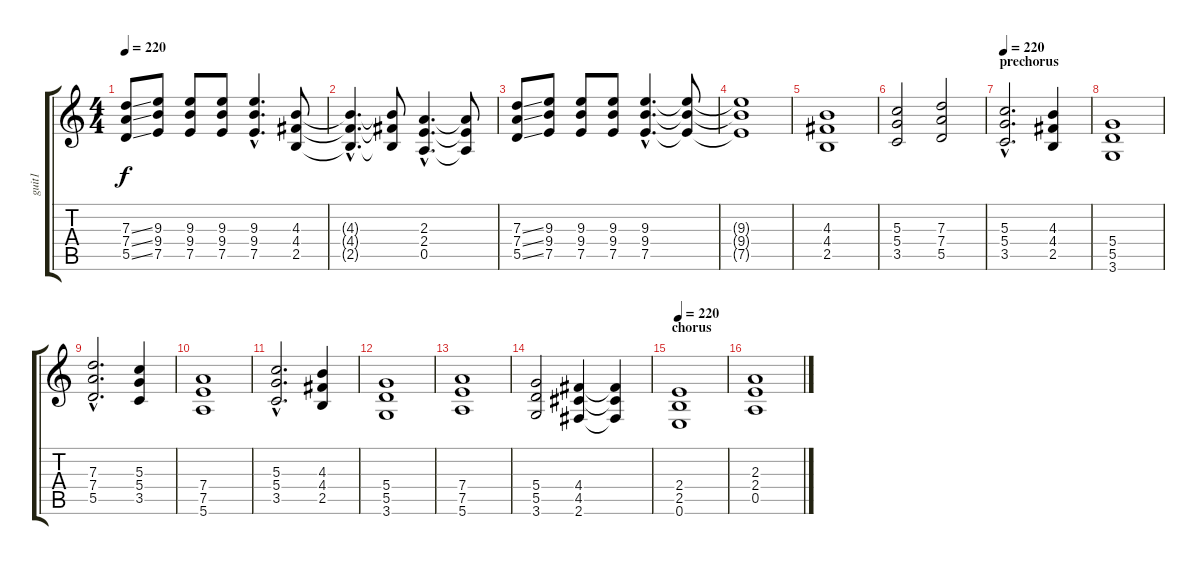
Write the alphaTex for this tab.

\track ("guit1" "guit1") {instrument acousticguitarsteel}
\staff {score tabs}
\tuning (E4 B3 G3 D3 A2 E2) {hide}
\ts (4 4)
\tempo 220
\clef g2
\ks c
(7.3{ss} 7.4{ss} 5.5{ss}).8{dy f} (9.3 9.4 7.5).8 (9.3 9.4 7.5).8 (9.3 9.4 7.5).8 (9.3{hac} 9.4{hac} 7.5{hac}).4{d} (4.3 4.4 2.5).8 |
(4.3{hac t} 4.4{hac t} 2.5{hac t}).4{d} (4.3{t} 4.4{t} 2.5{t}).8 (2.3{hac} 2.4{hac} 0.5{hac}).4{d} (2.3{t} 2.4{t} 0.5{t}).8 |
(7.3{ss} 7.4{ss} 5.5{ss}).8 (9.3 9.4 7.5).8 (9.3 9.4 7.5).8 (9.3 9.4 7.5).8 (9.3{hac} 9.4{hac} 7.5{hac}).4{d} (9.3{t} 9.4{t} 7.5{t}).8 |
(9.3{t} 9.4{t} 7.5{t}).1 |
(4.3 4.4 2.5).1 |
(5.3 5.4 3.5).2 (7.3 7.4 5.5).2 |
\section ("" "prechorus")
\tempo 220
(5.3{hac} 5.4{hac} 3.5{hac}).2{d instrument distortionguitar} (4.3 4.4 2.5).4 |
(5.4 5.5 3.6).1 |
(7.3{hac} 7.4{hac} 5.5{hac}).2{d} (5.3 5.4 3.5).4 |
(7.4 7.5 5.6).1 |
(5.3{hac} 5.4{hac} 3.5{hac}).2{d} (4.3 4.4 2.5).4 |
(5.4 5.5 3.6).1 |
(7.4 7.5 5.6).1 |
(5.4 5.5 3.6).2 (4.4 4.5 2.6).4 (4.4{t} 4.5{t} 2.6{t}).4 |
\section ("" "chorus")
\tempo 220
(2.4 2.5 0.6).1{instrument distortionguitar} |
(2.3 2.4 0.5).1
